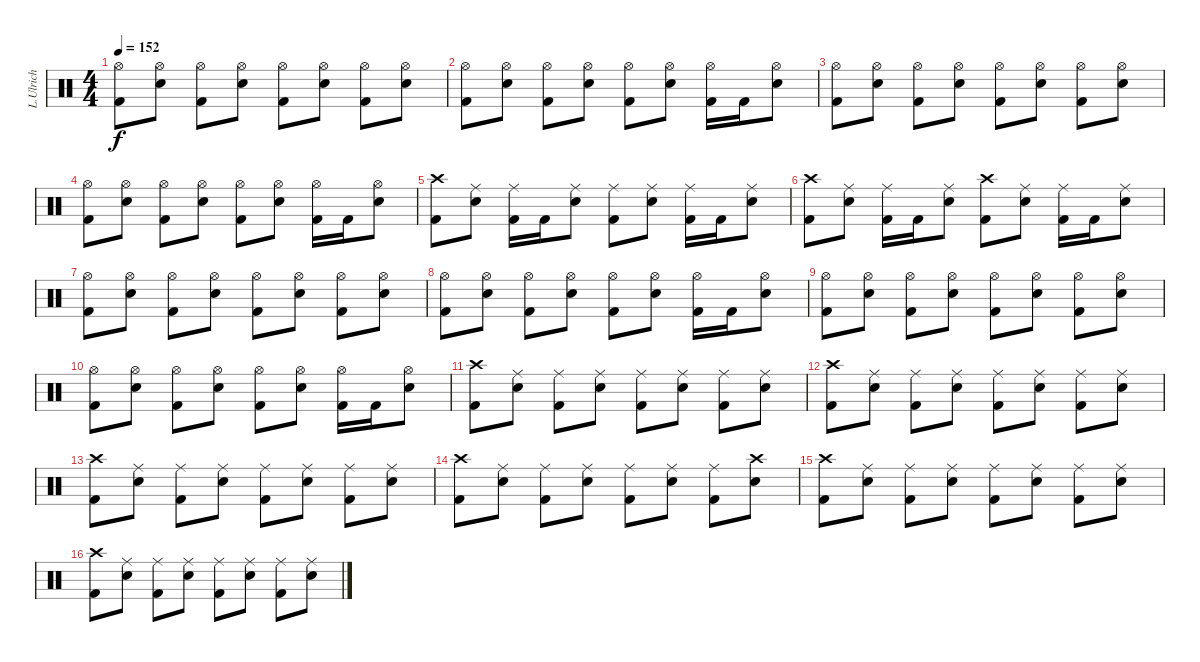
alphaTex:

\track ("L.Ulrich" "L.Ulrich") {instrument percussion}
\staff {score}
\articulation defaults
\ts (4 4)
\tempo 152
\clef neutral
\ks c
("Hi-Hat (open)" "Kick (hit) 2").8{dy f} ("Hi-Hat (open)" "Snare (hit) 2").8 ("Hi-Hat (open)" "Kick (hit) 2").8 ("Hi-Hat (open)" "Snare (hit) 2").8 ("Hi-Hat (open)" "Kick (hit) 2").8 ("Hi-Hat (open)" "Snare (hit) 2").8 ("Hi-Hat (open)" "Kick (hit) 2").8 ("Hi-Hat (open)" "Snare (hit) 2").8 |
("Hi-Hat (open)" "Kick (hit) 2").8 ("Hi-Hat (open)" "Snare (hit) 2").8 ("Hi-Hat (open)" "Kick (hit) 2").8 ("Hi-Hat (open)" "Snare (hit) 2").8 ("Hi-Hat (open)" "Kick (hit) 2").8 ("Hi-Hat (open)" "Snare (hit) 2").8 ("Hi-Hat (open)" "Kick (hit) 2").16 "Kick (hit) 2".16 ("Hi-Hat (open)" "Snare (hit) 2").8 |
("Hi-Hat (open)" "Kick (hit) 2").8 ("Hi-Hat (open)" "Snare (hit) 2").8 ("Hi-Hat (open)" "Kick (hit) 2").8 ("Hi-Hat (open)" "Snare (hit) 2").8 ("Hi-Hat (open)" "Kick (hit) 2").8 ("Hi-Hat (open)" "Snare (hit) 2").8 ("Hi-Hat (open)" "Kick (hit) 2").8 ("Hi-Hat (open)" "Snare (hit) 2").8 |
("Hi-Hat (open)" "Kick (hit) 2").8 ("Hi-Hat (open)" "Snare (hit) 2").8 ("Hi-Hat (open)" "Kick (hit) 2").8 ("Hi-Hat (open)" "Snare (hit) 2").8 ("Hi-Hat (open)" "Kick (hit) 2").8 ("Hi-Hat (open)" "Snare (hit) 2").8 ("Hi-Hat (open)" "Kick (hit) 2").16 "Kick (hit) 2".16 ("Hi-Hat (open)" "Snare (hit) 2").8 |
("Crash high (hit)" "Kick (hit) 2").8 ("Ride (middle)" "Snare (hit) 2").8 ("Ride (middle)" "Kick (hit) 2").16 "Kick (hit) 2".16 ("Ride (middle)" "Snare (hit) 2").8 ("Ride (middle)" "Kick (hit) 2").8 ("Ride (middle)" "Snare (hit) 2").8 ("Ride (middle)" "Kick (hit) 2").16 "Kick (hit) 2".16 ("Ride (middle)" "Snare (hit) 2").8 |
("Crash high (hit)" "Kick (hit) 2").8 ("Ride (middle)" "Snare (hit) 2").8 ("Ride (middle)" "Kick (hit) 2").16 "Kick (hit) 2".16 ("Ride (middle)" "Snare (hit) 2").8 ("Crash high (hit)" "Kick (hit) 2").8 ("Ride (middle)" "Snare (hit) 2").8 ("Ride (middle)" "Kick (hit) 2").16 "Kick (hit) 2".16 ("Ride (middle)" "Snare (hit) 2").8 |
("Hi-Hat (open)" "Kick (hit) 2").8 ("Hi-Hat (open)" "Snare (hit) 2").8 ("Hi-Hat (open)" "Kick (hit) 2").8 ("Hi-Hat (open)" "Snare (hit) 2").8 ("Hi-Hat (open)" "Kick (hit) 2").8 ("Hi-Hat (open)" "Snare (hit) 2").8 ("Hi-Hat (open)" "Kick (hit) 2").8 ("Hi-Hat (open)" "Snare (hit) 2").8 |
("Hi-Hat (open)" "Kick (hit) 2").8 ("Hi-Hat (open)" "Snare (hit) 2").8 ("Hi-Hat (open)" "Kick (hit) 2").8 ("Hi-Hat (open)" "Snare (hit) 2").8 ("Hi-Hat (open)" "Kick (hit) 2").8 ("Hi-Hat (open)" "Snare (hit) 2").8 ("Hi-Hat (open)" "Kick (hit) 2").16 "Kick (hit) 2".16 ("Hi-Hat (open)" "Snare (hit) 2").8 |
("Hi-Hat (open)" "Kick (hit) 2").8 ("Hi-Hat (open)" "Snare (hit) 2").8 ("Hi-Hat (open)" "Kick (hit) 2").8 ("Hi-Hat (open)" "Snare (hit) 2").8 ("Hi-Hat (open)" "Kick (hit) 2").8 ("Hi-Hat (open)" "Snare (hit) 2").8 ("Hi-Hat (open)" "Kick (hit) 2").8 ("Hi-Hat (open)" "Snare (hit) 2").8 |
("Hi-Hat (open)" "Kick (hit) 2").8 ("Hi-Hat (open)" "Snare (hit) 2").8 ("Hi-Hat (open)" "Kick (hit) 2").8 ("Hi-Hat (open)" "Snare (hit) 2").8 ("Hi-Hat (open)" "Kick (hit) 2").8 ("Hi-Hat (open)" "Snare (hit) 2").8 ("Hi-Hat (open)" "Kick (hit) 2").16 "Kick (hit) 2".16 ("Hi-Hat (open)" "Snare (hit) 2").8 |
("Crash high (hit)" "Kick (hit) 2").8 ("Ride (middle)" "Snare (hit) 2").8 ("Ride (middle)" "Kick (hit) 2").8 ("Ride (middle)" "Snare (hit) 2").8 ("Ride (middle)" "Kick (hit) 2").8 ("Ride (middle)" "Snare (hit) 2").8 ("Ride (middle)" "Kick (hit) 2").8 ("Ride (middle)" "Snare (hit) 2").8 |
("Crash high (hit)" "Kick (hit) 2").8 ("Ride (middle)" "Snare (hit) 2").8 ("Ride (middle)" "Kick (hit) 2").8 ("Ride (middle)" "Snare (hit) 2").8 ("Ride (middle)" "Kick (hit) 2").8 ("Ride (middle)" "Snare (hit) 2").8 ("Ride (middle)" "Kick (hit) 2").8 ("Ride (middle)" "Snare (hit) 2").8 |
("Crash high (hit)" "Kick (hit) 2").8 ("Ride (middle)" "Snare (hit) 2").8 ("Ride (middle)" "Kick (hit) 2").8 ("Ride (middle)" "Snare (hit) 2").8 ("Ride (middle)" "Kick (hit) 2").8 ("Ride (middle)" "Snare (hit) 2").8 ("Ride (middle)" "Kick (hit) 2").8 ("Ride (middle)" "Snare (hit) 2").8 |
("Crash high (hit)" "Kick (hit) 2").8 ("Ride (middle)" "Snare (hit) 2").8 ("Ride (middle)" "Kick (hit) 2").8 ("Ride (middle)" "Snare (hit) 2").8 ("Ride (middle)" "Kick (hit) 2").8 ("Ride (middle)" "Snare (hit) 2").8 ("Ride (middle)" "Kick (hit) 2").8 ("Crash high (hit)" "Snare (hit) 2").8 |
("Crash high (hit)" "Kick (hit) 2").8 ("Ride (middle)" "Snare (hit) 2").8 ("Ride (middle)" "Kick (hit) 2").8 ("Ride (middle)" "Snare (hit) 2").8 ("Ride (middle)" "Kick (hit) 2").8 ("Ride (middle)" "Snare (hit) 2").8 ("Ride (middle)" "Kick (hit) 2").8 ("Ride (middle)" "Snare (hit) 2").8 |
("Crash high (hit)" "Kick (hit) 2").8 ("Ride (middle)" "Snare (hit) 2").8 ("Ride (middle)" "Kick (hit) 2").8 ("Ride (middle)" "Snare (hit) 2").8 ("Ride (middle)" "Kick (hit) 2").8 ("Ride (middle)" "Snare (hit) 2").8 ("Ride (middle)" "Kick (hit) 2").8 ("Ride (middle)" "Snare (hit) 2").8
